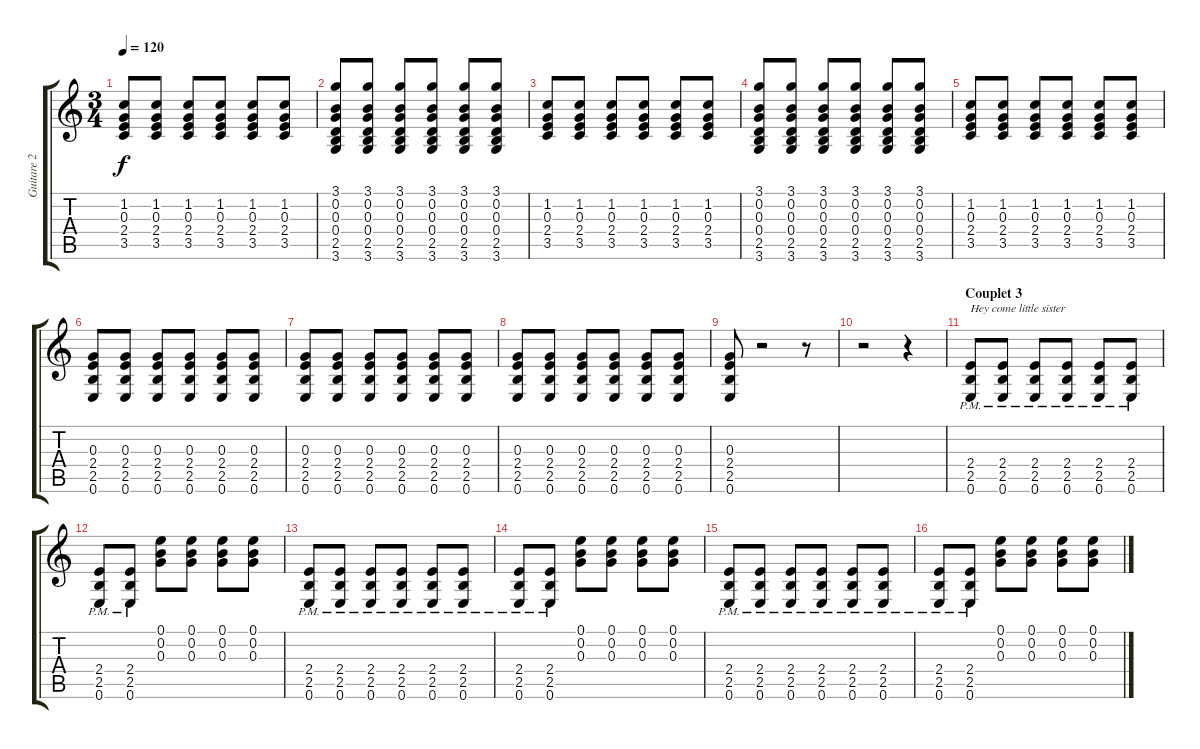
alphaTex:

\track ("Guitare 2" "Guitare 2") {instrument distortionguitar}
\staff {score tabs}
\tuning (E4 B3 G3 D3 A2 E2) {hide}
\ts (3 4)
\tempo 120
\clef g2
\ks c
(1.2 0.3 2.4 3.5).8{dy f} (1.2 0.3 2.4 3.5).8 (1.2 0.3 2.4 3.5).8 (1.2 0.3 2.4 3.5).8 (1.2 0.3 2.4 3.5).8 (1.2 0.3 2.4 3.5).8 |
(3.1 0.2 0.3 0.4 2.5 3.6).8 (3.1 0.2 0.3 0.4 2.5 3.6).8 (3.1 0.2 0.3 0.4 2.5 3.6).8 (3.1 0.2 0.3 0.4 2.5 3.6).8 (3.1 0.2 0.3 0.4 2.5 3.6).8 (3.1 0.2 0.3 0.4 2.5 3.6).8 |
(1.2 0.3 2.4 3.5).8 (1.2 0.3 2.4 3.5).8 (1.2 0.3 2.4 3.5).8 (1.2 0.3 2.4 3.5).8 (1.2 0.3 2.4 3.5).8 (1.2 0.3 2.4 3.5).8 |
(3.1 0.2 0.3 0.4 2.5 3.6).8 (3.1 0.2 0.3 0.4 2.5 3.6).8 (3.1 0.2 0.3 0.4 2.5 3.6).8 (3.1 0.2 0.3 0.4 2.5 3.6).8 (3.1 0.2 0.3 0.4 2.5 3.6).8 (3.1 0.2 0.3 0.4 2.5 3.6).8 |
(1.2 0.3 2.4 3.5).8 (1.2 0.3 2.4 3.5).8 (1.2 0.3 2.4 3.5).8 (1.2 0.3 2.4 3.5).8 (1.2 0.3 2.4 3.5).8 (1.2 0.3 2.4 3.5).8 |
(0.3 2.4 2.5 0.6).8 (0.3 2.4 2.5 0.6).8 (0.3 2.4 2.5 0.6).8 (0.3 2.4 2.5 0.6).8 (0.3 2.4 2.5 0.6).8 (0.3 2.4 2.5 0.6).8 |
(0.3 2.4 2.5 0.6).8 (0.3 2.4 2.5 0.6).8 (0.3 2.4 2.5 0.6).8 (0.3 2.4 2.5 0.6).8 (0.3 2.4 2.5 0.6).8 (0.3 2.4 2.5 0.6).8 |
(0.3 2.4 2.5 0.6).8 (0.3 2.4 2.5 0.6).8 (0.3 2.4 2.5 0.6).8 (0.3 2.4 2.5 0.6).8 (0.3 2.4 2.5 0.6).8 (0.3 2.4 2.5 0.6).8 |
(0.3 2.4 2.5 0.6).8 r.2 r.8 |
r.2 r.4 |
\section ("" "Couplet 3")
(2.4{pm} 2.5{pm} 0.6{pm}).8{txt "Hey come little sister"} (2.4{pm} 2.5{pm} 0.6{pm}).8 (2.4{pm} 2.5{pm} 0.6{pm}).8 (2.4{pm} 2.5{pm} 0.6{pm}).8 (2.4{pm} 2.5{pm} 0.6{pm}).8 (2.4{pm} 2.5{pm} 0.6{pm}).8 |
(2.4{pm} 2.5{pm} 0.6{pm}).8 (2.4{pm} 2.5{pm} 0.6{pm}).8 (0.1 0.2 0.3).8 (0.1 0.2 0.3).8 (0.1 0.2 0.3).8 (0.1 0.2 0.3).8 |
(2.4{pm} 2.5{pm} 0.6{pm}).8 (2.4{pm} 2.5{pm} 0.6{pm}).8 (2.4{pm} 2.5{pm} 0.6{pm}).8 (2.4{pm} 2.5{pm} 0.6{pm}).8 (2.4{pm} 2.5{pm} 0.6{pm}).8 (2.4{pm} 2.5{pm} 0.6{pm}).8 |
(2.4{pm} 2.5{pm} 0.6{pm}).8 (2.4{pm} 2.5{pm} 0.6{pm}).8 (0.1 0.2 0.3).8 (0.1 0.2 0.3).8 (0.1 0.2 0.3).8 (0.1 0.2 0.3).8 |
(2.4{pm} 2.5{pm} 0.6{pm}).8 (2.4{pm} 2.5{pm} 0.6{pm}).8 (2.4{pm} 2.5{pm} 0.6{pm}).8 (2.4{pm} 2.5{pm} 0.6{pm}).8 (2.4{pm} 2.5{pm} 0.6{pm}).8 (2.4{pm} 2.5{pm} 0.6{pm}).8 |
(2.4{pm} 2.5{pm} 0.6{pm}).8 (2.4{pm} 2.5{pm} 0.6{pm}).8 (0.1 0.2 0.3).8 (0.1 0.2 0.3).8 (0.1 0.2 0.3).8 (0.1 0.2 0.3).8
